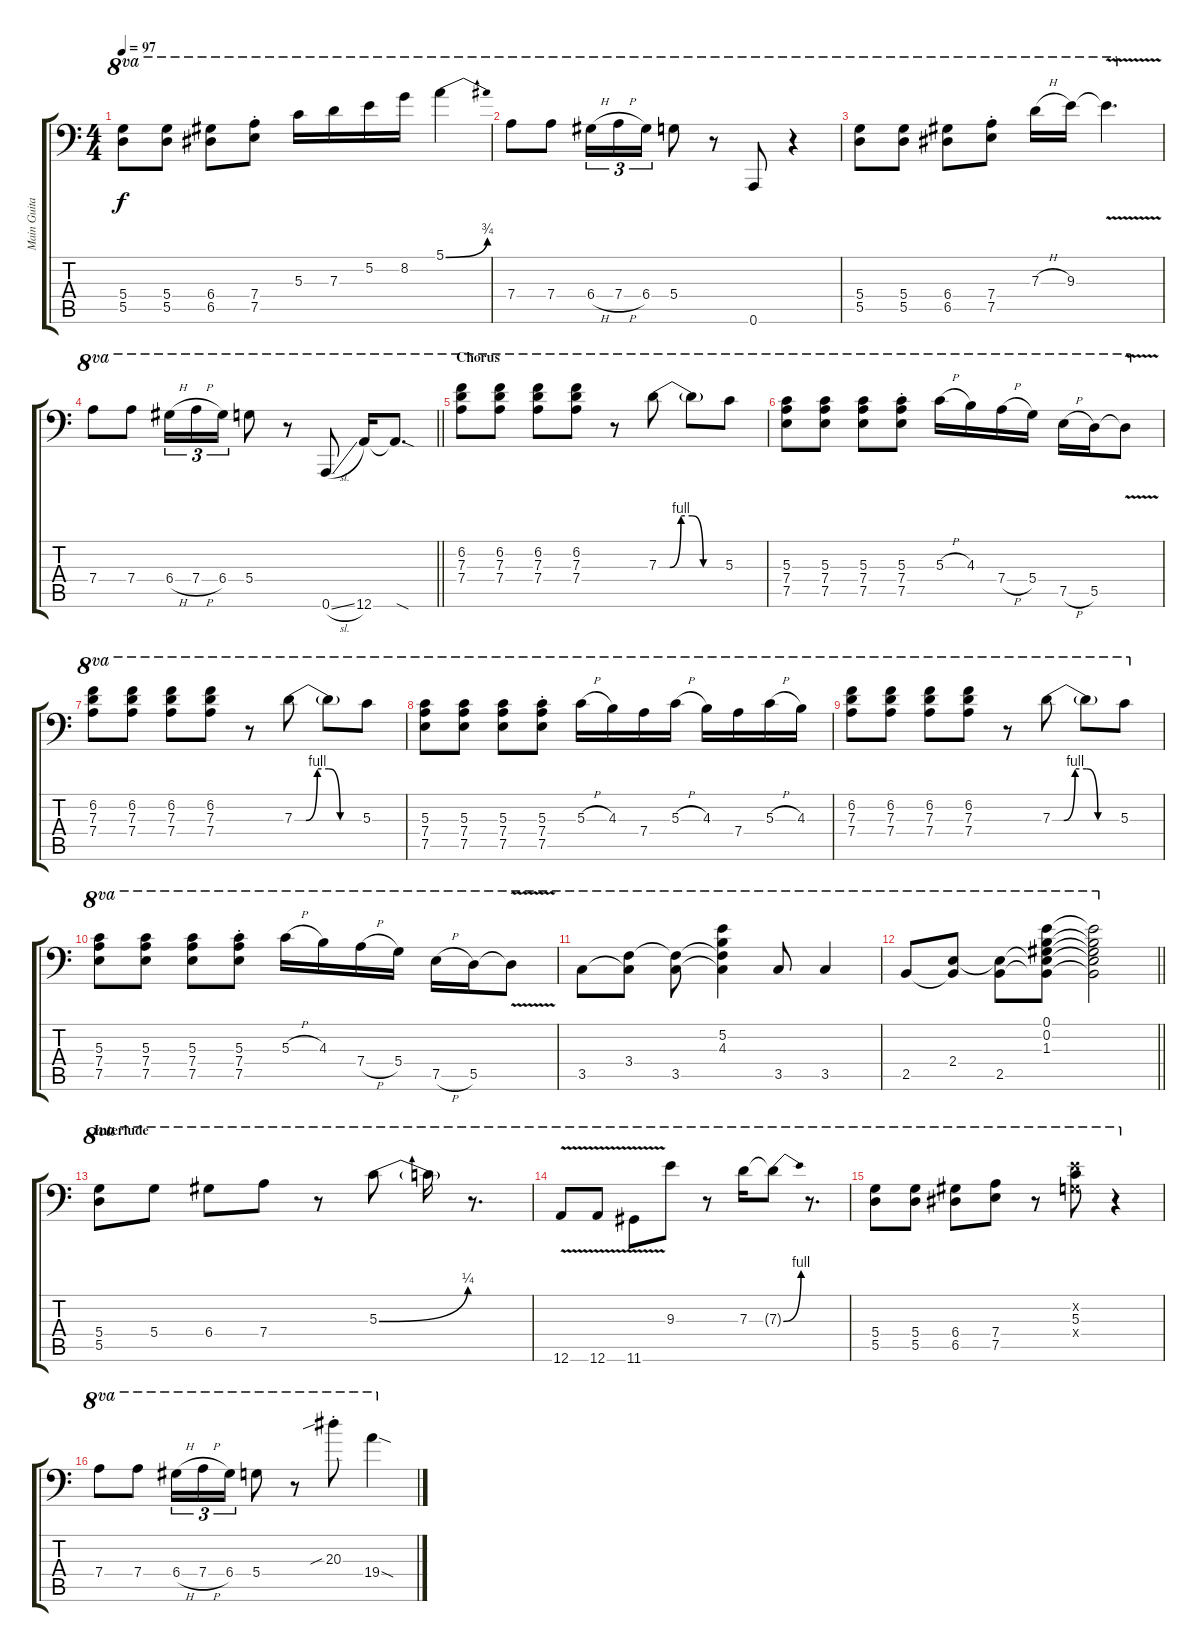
\track ("Main Guitar - Josh Homme" "Main Guita") {instrument overdrivenguitar}
\staff {score tabs}
\tuning (E4 B3 G3 D3 A2 A1) {hide}
\ts (4 4)
\tempo 97
\clef f4
\ks c
(5.4 5.5).8{ot 8va dy f} (5.4 5.5).8{ot 8va} (6.4 6.5).8{ot 8va} (7.4{st} 7.5{st}).8{ot 8va} 5.3.16{ot 8va} 7.3.16{ot 8va} 5.2.16{ot 8va} 8.2.16{ot 8va} 5.1{be (bend 0 0 60 3)}.4{ot 8va} |
7.4.8{ot 8va} 7.4.8{ot 8va} 6.4{h}.16{tu (3 2) ot 8va} 7.4{h}.16{tu (3 2) ot 8va} 6.4.16{tu (3 2) ot 8va} 5.4.8{ot 8va} r.8{ot 8va} 0.6.8{ot 8va} r.4{ot 8va} |
(5.4 5.5).8{ot 8va} (5.4 5.5).8{ot 8va} (6.4 6.5).8{ot 8va} (7.4{st} 7.5{st}).8{ot 8va} 7.3{h}.16{ot 8va} 9.3.16{ot 8va} 9.3{v t}.4{d ot 8va} |
\barLineRight lightlight
7.4.8{ot 8va} 7.4.8{ot 8va} 6.4{h}.16{tu (3 2) ot 8va} 7.4{h}.16{tu (3 2) ot 8va} 6.4.16{tu (3 2) ot 8va} 5.4.8{ot 8va} r.8{ot 8va} 0.6{sl}.8{ot 8va} 12.6.16{ot 8va} 12.6{sod t}.8{d ot 8va} |
\section ("" "Chorus")
(6.2 7.3 7.4).8{ot 8va} (6.2 7.3 7.4).8{ot 8va} (6.2 7.3 7.4).8{ot 8va} (6.2 7.3 7.4).8{ot 8va} r.8{ot 8va} 7.3{be (custom 0 0 10 0 20 4 30 4 40 0 60 0)}.8{ot 8va} 7.3{t}.8{ot 8va} 5.3.8{ot 8va} |
(5.3 7.4 7.5).8{ot 8va} (5.3 7.4 7.5).8{ot 8va} (5.3 7.4 7.5).8{ot 8va} (5.3 7.4{st} 7.5{st}).8{ot 8va} 5.3{h}.16{ot 8va} 4.3.16{ot 8va} 7.4{h}.16{ot 8va} 5.4.16{ot 8va} 7.5{h}.16{ot 8va} 5.5.16{ot 8va} 5.5{v t}.8{ot 8va} |
(6.2 7.3 7.4).8{ot 8va} (6.2 7.3 7.4).8{ot 8va} (6.2 7.3 7.4).8{ot 8va} (6.2 7.3 7.4).8{ot 8va} r.8{ot 8va} 7.3{be (custom 0 0 10 0 20 4 30 4 40 0 60 0)}.8{ot 8va} 7.3{t}.8{ot 8va} 5.3.8{ot 8va} |
(5.3 7.4 7.5).8{ot 8va} (5.3 7.4 7.5).8{ot 8va} (5.3 7.4 7.5).8{ot 8va} (5.3 7.4{st} 7.5{st}).8{ot 8va} 5.3{h}.16{ot 8va} 4.3.16{ot 8va} 7.4.16{ot 8va} 5.3{h}.16{ot 8va} 4.3.16{ot 8va} 7.4.16{ot 8va} 5.3{h}.16{ot 8va} 4.3.16{ot 8va} |
(6.2 7.3 7.4).8{ot 8va} (6.2 7.3 7.4).8{ot 8va} (6.2 7.3 7.4).8{ot 8va} (6.2 7.3 7.4).8{ot 8va} r.8{ot 8va} 7.3{be (custom 0 0 10 0 20 4 30 4 40 0 60 0)}.8{ot 8va} 7.3{t}.8{ot 8va} 5.3.8{ot 8va} |
(5.3 7.4 7.5).8{ot 8va} (5.3 7.4 7.5).8{ot 8va} (5.3 7.4 7.5).8{ot 8va} (5.3 7.4{st} 7.5{st}).8{ot 8va} 5.3{h}.16{ot 8va} 4.3.16{ot 8va} 7.4{h}.16{ot 8va} 5.4.16{ot 8va} 7.5{h}.16{ot 8va} 5.5.16{ot 8va} 5.5{v t}.8{ot 8va} |
3.5.8{ot 8va} (3.4 3.5{t}).8{ot 8va} (3.4{t} 3.5).8{ot 8va} (5.2 4.3 3.4{t} 3.5{t}).4{ot 8va} 3.5.8{ot 8va} 3.5.4{ot 8va} |
\barLineRight lightlight
2.5.8{ot 8va} (2.4 2.5{t}).8{ot 8va} (2.4{t} 2.5).8{ot 8va} (0.1 0.2 1.3 2.4{t} 2.5{t}).8{ot 8va} (0.1{t} 0.2{t} 1.3{t} 2.4{t} 2.5{t}).2{ot 8va} |
\section ("" "Interlude")
(5.4 5.5).8{ot 8va} 5.4.8{ot 8va} 6.4.8{ot 8va} 7.4.8{ot 8va} r.8{ot 8va} 5.3{be (bend 0 0 60 1)}.8{ot 8va} 5.3{t}.16{ot 8va} r.8{d ot 8va} |
12.6{v}.8{ot 8va} 12.6{v}.8{ot 8va} 11.6{v}.8{ot 8va} 9.3.8{ot 8va} r.8{ot 8va} 7.3.16{ot 8va} 7.3{be (bend 0 0 60 4) t}.8{ot 8va} r.8{d ot 8va} |
(5.4 5.5).8{ot 8va} (5.4 5.5).8{ot 8va} (6.4 6.5).8{ot 8va} (7.4 7.5).8{ot 8va} r.8{ot 8va} (5.2{x} 5.3 5.4{x}).8{ot 8va} r.4{ot 8va} |
7.4.8{ot 8va} 7.4.8{ot 8va} 6.4{h}.16{tu (3 2) ot 8va} 7.4{h}.16{tu (3 2) ot 8va} 6.4.16{tu (3 2) ot 8va} 5.4.8{ot 8va} r.8{ot 8va} 20.3{sib st}.8{ot 8va} 19.4{sod}.4{ot 8va}
